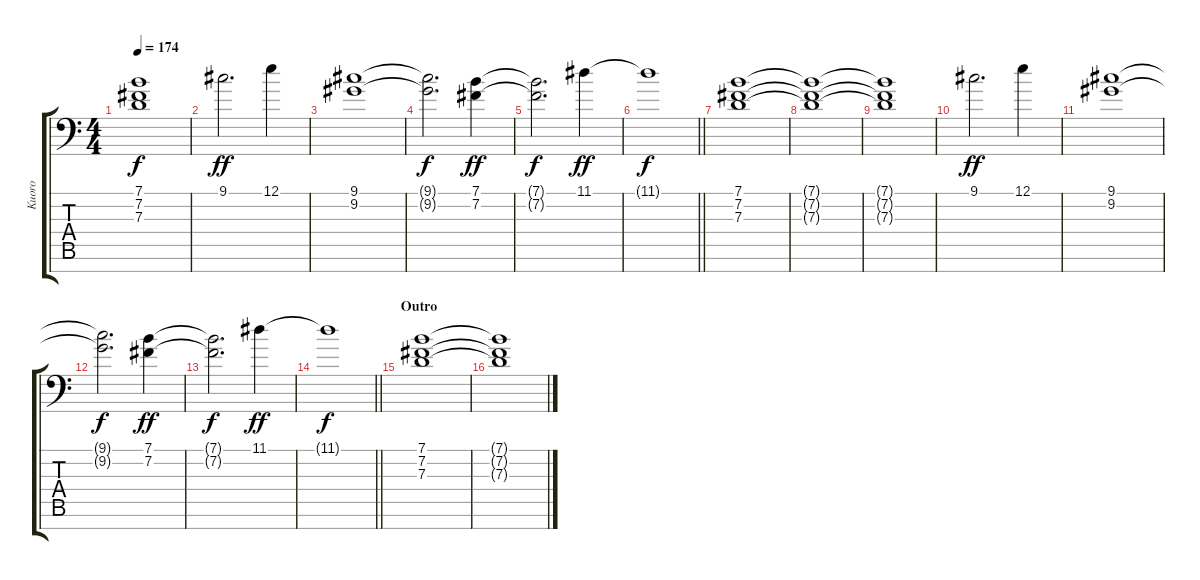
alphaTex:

\track ("Kuoro" "Kuoro") {instrument pad4choir}
\staff {score tabs}
\tuning (E4 B3 G3 D3 A2 E2 C-1) {hide}
\ts (4 4)
\tempo 174
\clef f4
\ks c
(7.1{t} 7.2{t} 7.3{t}).1{dy f} |
9.1.2{d dy ff} 12.1.4 |
(9.1 9.2).1 |
(9.1{t} 9.2{t}).2{d dy f} (7.1 7.2).4{dy ff} |
(7.1{t} 7.2{t}).2{d dy f} 11.1.4{dy ff} |
\barLineRight lightlight
11.1{t}.1{dy f} |
(7.1 7.2 7.3).1 |
(7.1{t} 7.2{t} 7.3{t}).1 |
(7.1{t} 7.2{t} 7.3{t}).1 |
9.1.2{d dy ff} 12.1.4 |
(9.1 9.2).1 |
(9.1{t} 9.2{t}).2{d dy f} (7.1 7.2).4{dy ff} |
(7.1{t} 7.2{t}).2{d dy f} 11.1.4{dy ff} |
\barLineRight lightlight
11.1{t}.1{dy f} |
\section ("" "Outro")
(7.1 7.2 7.3).1 |
(7.1{t} 7.2{t} 7.3{t}).1
